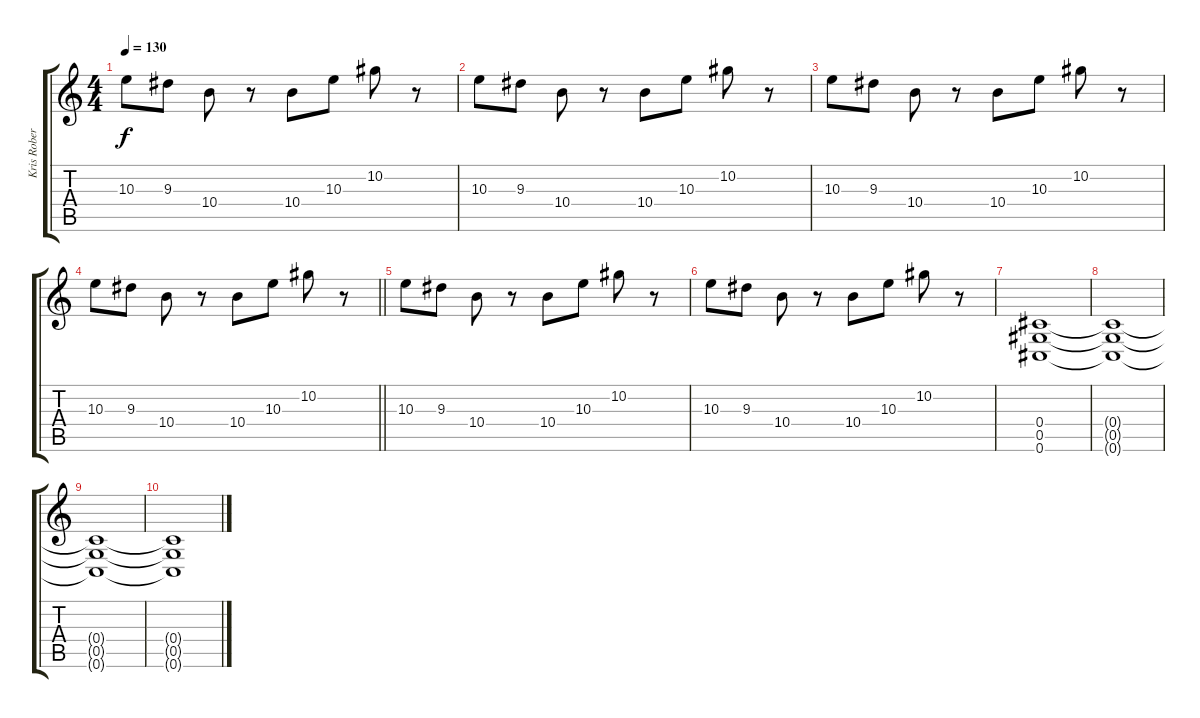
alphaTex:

\track ("Kris Roberts" "Kris Rober") {instrument distortionguitar}
\staff {score tabs}
\tuning (Eb4 Bb3 Gb3 Db3 Ab2 Db2) {hide}
\ts (4 4)
\tempo 130
\clef g2
\ks c
10.3.8{dy f} 9.3.8 10.4.8 r.8 10.4.8 10.3.8 10.2.8 r.8 |
10.3.8 9.3.8 10.4.8 r.8 10.4.8 10.3.8 10.2.8 r.8 |
10.3.8 9.3.8 10.4.8 r.8 10.4.8 10.3.8 10.2.8 r.8 |
\barLineRight lightlight
10.3.8 9.3.8 10.4.8 r.8 10.4.8 10.3.8 10.2.8 r.8 |
10.3.8 9.3.8 10.4.8 r.8 10.4.8 10.3.8 10.2.8 r.8 |
10.3.8 9.3.8 10.4.8 r.8 10.4.8 10.3.8 10.2.8 r.8 |
(0.4 0.5 0.6).1 |
(0.4{t} 0.5{t} 0.6{t}).1 |
(0.4{t} 0.5{t} 0.6{t}).1 |
(0.4{t} 0.5{t} 0.6{t}).1
